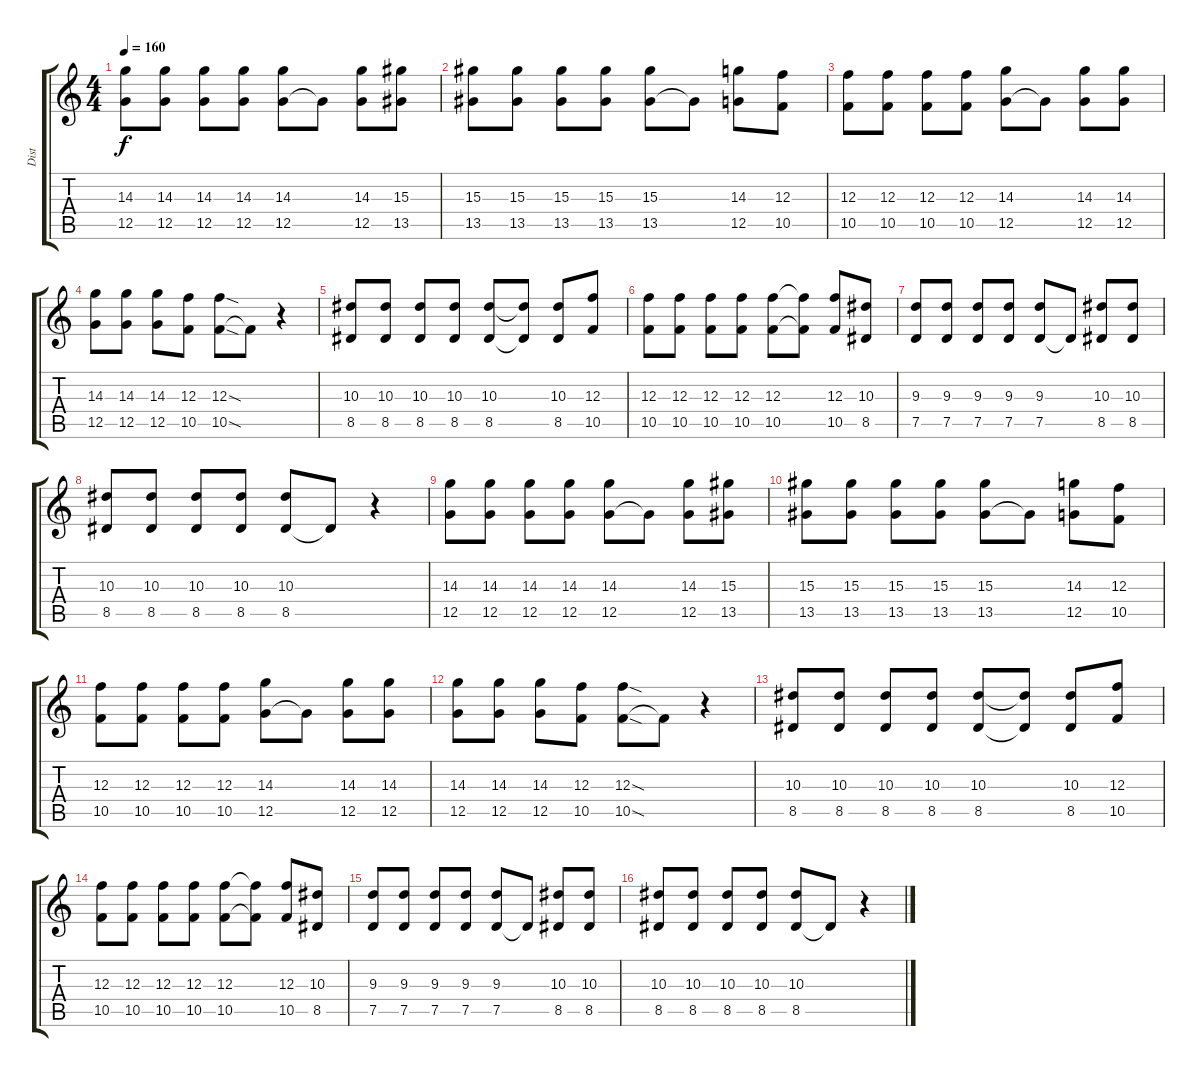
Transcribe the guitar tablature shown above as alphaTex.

\track ("Dist" "Dist") {instrument overdrivenguitar}
\staff {score tabs}
\tuning (D4 A3 F3 C3 G2 C2) {hide}
\ts (4 4)
\tempo 160
\clef g2
\ks c
(14.3 12.5).8{dy f volume 13 instrument distortionguitar} (14.3 12.5).8 (14.3 12.5).8 (14.3 12.5).8 (14.3 12.5).8 12.5{t}.8 (14.3 12.5).8 (15.3 13.5).8 |
(15.3 13.5).8 (15.3 13.5).8 (15.3 13.5).8 (15.3 13.5).8 (15.3 13.5).8 13.5{t}.8 (14.3 12.5).8 (12.3 10.5).8 |
(12.3 10.5).8 (12.3 10.5).8 (12.3 10.5).8 (12.3 10.5).8 (14.3 12.5).8 12.5{t}.8 (14.3 12.5).8 (14.3 12.5).8 |
(14.3 12.5).8 (14.3 12.5).8 (14.3 12.5).8 (12.3 10.5).8 (12.3{sod} 10.5{sod}).8 10.5{t}.8 r.4 |
(10.3 8.5).8{volume 13 instrument distortionguitar} (10.3 8.5).8 (10.3 8.5).8 (10.3 8.5).8 (10.3 8.5).8 (10.3{t} 8.5{t}).8 (10.3 8.5).8 (12.3 10.5).8 |
(12.3 10.5).8 (12.3 10.5).8 (12.3 10.5).8 (12.3 10.5).8 (12.3 10.5).8 (12.3{t} 10.5{t}).8 (12.3 10.5).8 (10.3 8.5).8 |
(9.3 7.5).8 (9.3 7.5).8 (9.3 7.5).8 (9.3 7.5).8 (9.3 7.5).8 7.5{t}.8 (10.3 8.5).8 (10.3 8.5).8 |
(10.3 8.5).8 (10.3 8.5).8 (10.3 8.5).8 (10.3 8.5).8 (10.3 8.5).8 8.5{t}.8 r.4 |
(14.3 12.5).8{volume 13 instrument distortionguitar} (14.3 12.5).8 (14.3 12.5).8 (14.3 12.5).8 (14.3 12.5).8 12.5{t}.8 (14.3 12.5).8 (15.3 13.5).8 |
(15.3 13.5).8 (15.3 13.5).8 (15.3 13.5).8 (15.3 13.5).8 (15.3 13.5).8 13.5{t}.8 (14.3 12.5).8 (12.3 10.5).8 |
(12.3 10.5).8 (12.3 10.5).8 (12.3 10.5).8 (12.3 10.5).8 (14.3 12.5).8 12.5{t}.8 (14.3 12.5).8 (14.3 12.5).8 |
(14.3 12.5).8 (14.3 12.5).8 (14.3 12.5).8 (12.3 10.5).8 (12.3{sod} 10.5{sod}).8 10.5{t}.8 r.4 |
(10.3 8.5).8{volume 13 instrument distortionguitar} (10.3 8.5).8 (10.3 8.5).8 (10.3 8.5).8 (10.3 8.5).8 (10.3{t} 8.5{t}).8 (10.3 8.5).8 (12.3 10.5).8 |
(12.3 10.5).8 (12.3 10.5).8 (12.3 10.5).8 (12.3 10.5).8 (12.3 10.5).8 (12.3{t} 10.5{t}).8 (12.3 10.5).8 (10.3 8.5).8 |
(9.3 7.5).8 (9.3 7.5).8 (9.3 7.5).8 (9.3 7.5).8 (9.3 7.5).8 7.5{t}.8 (10.3 8.5).8 (10.3 8.5).8 |
(10.3 8.5).8 (10.3 8.5).8 (10.3 8.5).8 (10.3 8.5).8 (10.3 8.5).8 8.5{t}.8 r.4
